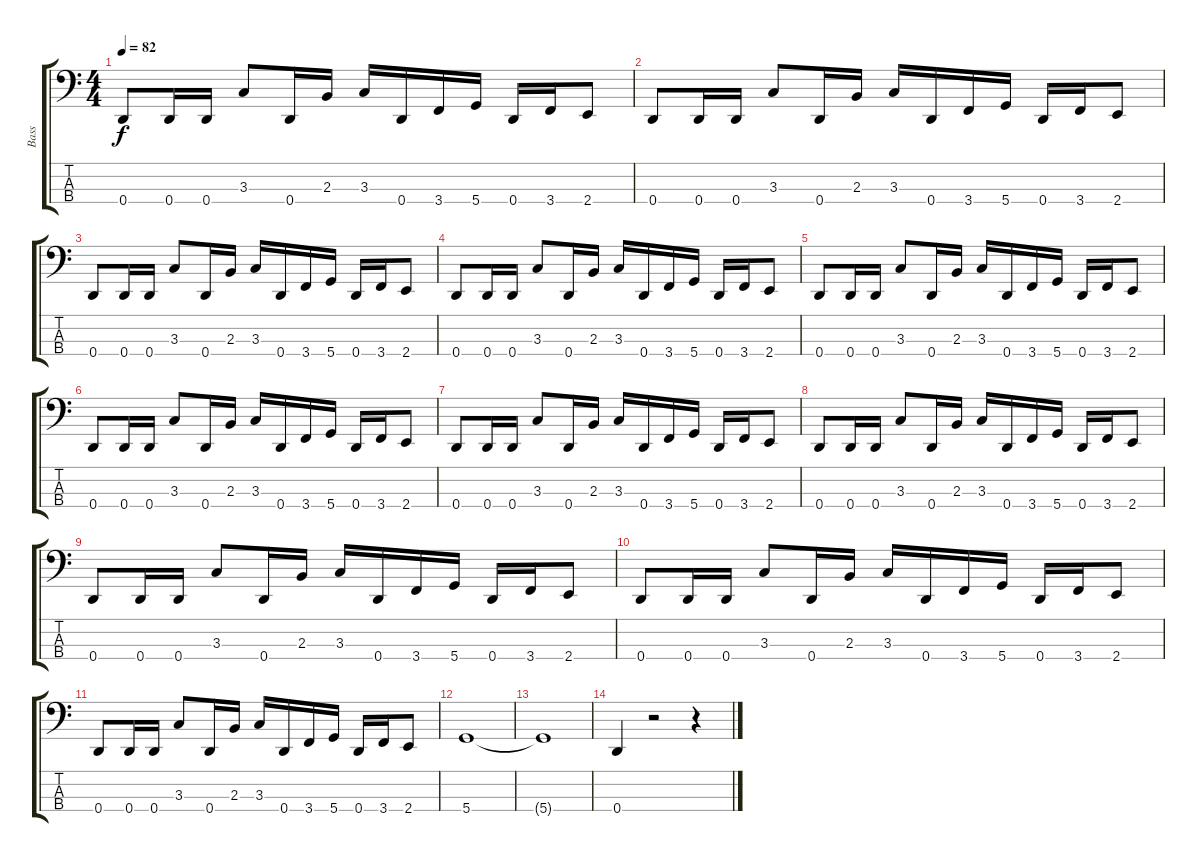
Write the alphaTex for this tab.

\track ("Bass" "Bass") {instrument slapbass1}
\staff {score tabs}
\tuning (G2 D2 A1 D1) {hide}
\ts (4 4)
\tempo 82
\clef f4
\ks c
0.4.8{dy f} 0.4.16 0.4.16 3.3.8 0.4.16 2.3.16 3.3.16 0.4.16 3.4.16 5.4.16 0.4.16 3.4.16 2.4.8 |
0.4.8 0.4.16 0.4.16 3.3.8 0.4.16 2.3.16 3.3.16 0.4.16 3.4.16 5.4.16 0.4.16 3.4.16 2.4.8 |
0.4.8 0.4.16 0.4.16 3.3.8 0.4.16 2.3.16 3.3.16 0.4.16 3.4.16 5.4.16 0.4.16 3.4.16 2.4.8 |
0.4.8 0.4.16 0.4.16 3.3.8 0.4.16 2.3.16 3.3.16 0.4.16 3.4.16 5.4.16 0.4.16 3.4.16 2.4.8 |
0.4.8 0.4.16 0.4.16 3.3.8 0.4.16 2.3.16 3.3.16 0.4.16 3.4.16 5.4.16 0.4.16 3.4.16 2.4.8 |
0.4.8 0.4.16 0.4.16 3.3.8 0.4.16 2.3.16 3.3.16 0.4.16 3.4.16 5.4.16 0.4.16 3.4.16 2.4.8 |
0.4.8 0.4.16 0.4.16 3.3.8 0.4.16 2.3.16 3.3.16 0.4.16 3.4.16 5.4.16 0.4.16 3.4.16 2.4.8 |
0.4.8 0.4.16 0.4.16 3.3.8 0.4.16 2.3.16 3.3.16 0.4.16 3.4.16 5.4.16 0.4.16 3.4.16 2.4.8 |
0.4.8 0.4.16 0.4.16 3.3.8 0.4.16 2.3.16 3.3.16 0.4.16 3.4.16 5.4.16 0.4.16 3.4.16 2.4.8 |
0.4.8 0.4.16 0.4.16 3.3.8 0.4.16 2.3.16 3.3.16 0.4.16 3.4.16 5.4.16 0.4.16 3.4.16 2.4.8 |
0.4.8 0.4.16 0.4.16 3.3.8 0.4.16 2.3.16 3.3.16 0.4.16 3.4.16 5.4.16 0.4.16 3.4.16 2.4.8 |
5.4.1 |
5.4{t}.1 |
0.4.4 r.2 r.4
